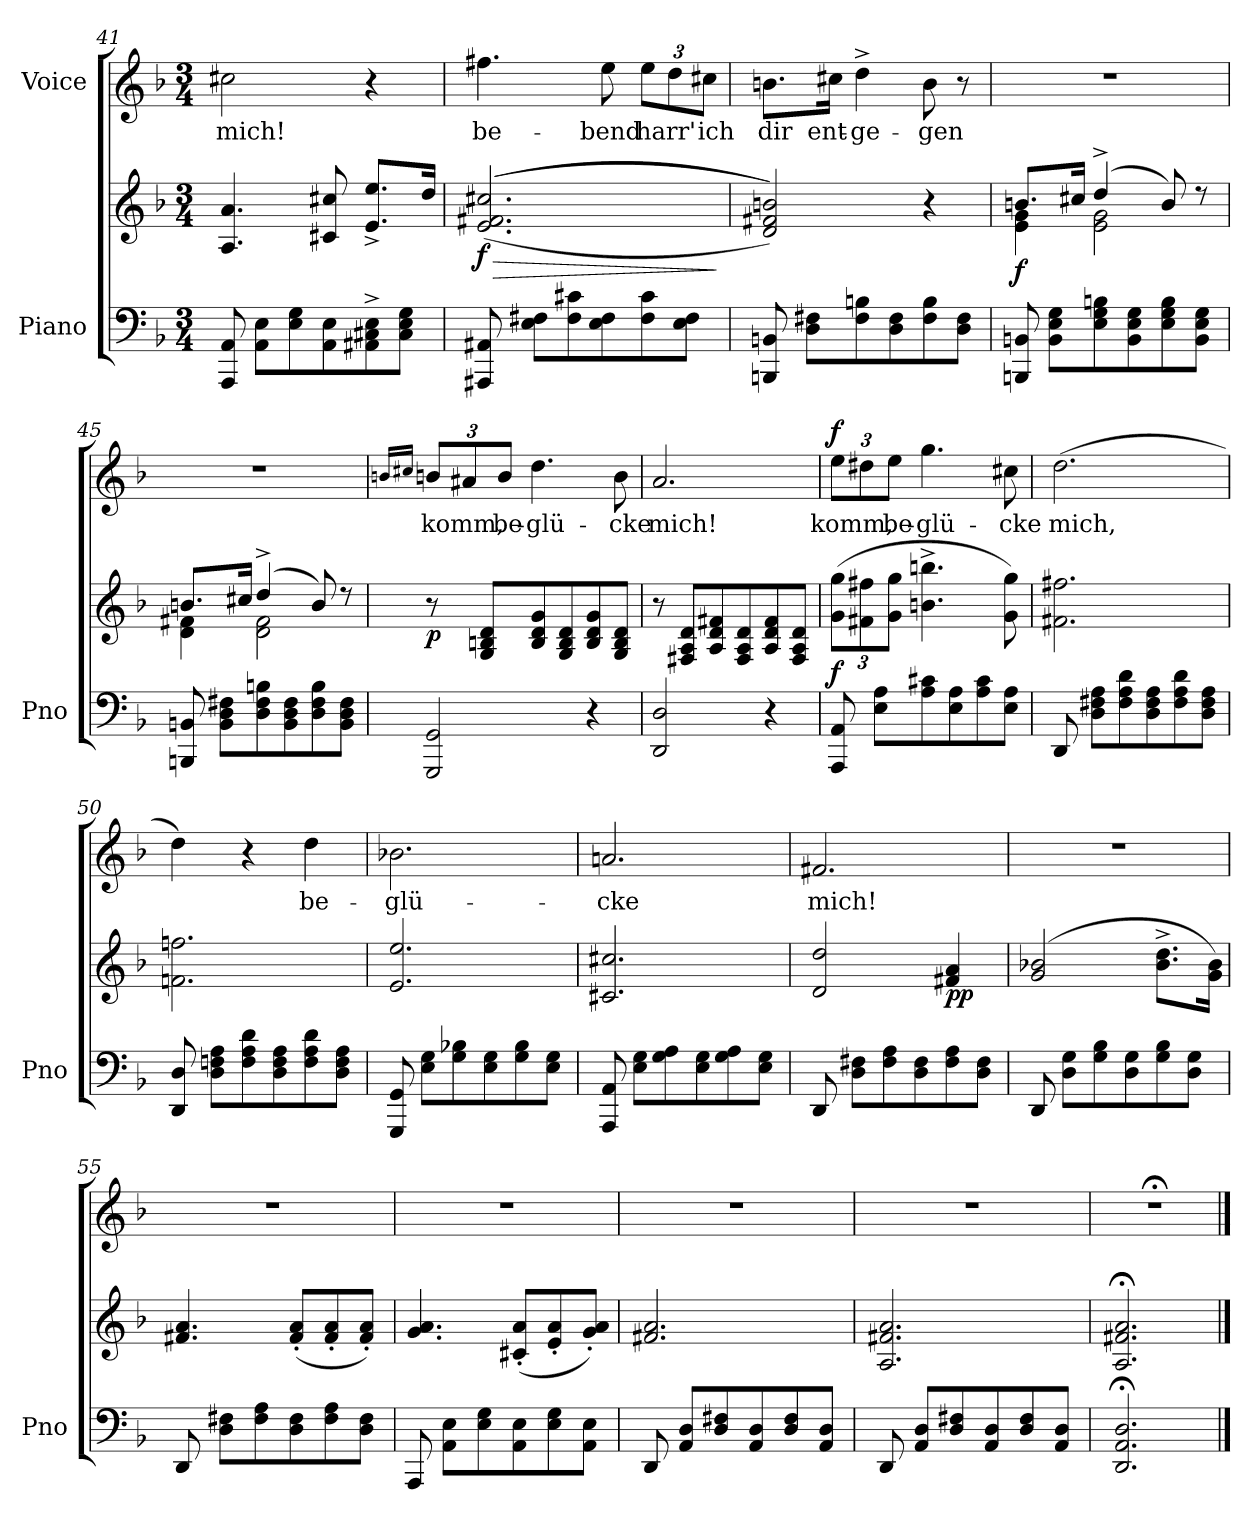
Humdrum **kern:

**kern	**kern	**dynam	**kern	**text	**dynam
*part2	*part2	*part2	*part1	*part1	*part1
*staff3	*staff2	*staff2/3	*staff1	*staff1	*staff1
*I"Piano	*	*	*I"Voice	*	*
*I'Pno	*	*	*	*	*
!!LO:LB:g=z
*clefF4	*clefG2	*	*clefG2	*	*
*k[b-]	*k[b-]	*	*k[b-]	*	*
*M3/4	*M3/4	*	*M3/4	*	*
=41	=41	=41	=41	=41	=41
!	!	!	!	!LO:LY:b	!
8AAA/ 8AA/	4.A/ 4.a/	.	2cc#X\	mich!	.
8AA\ 8E\L	.	.	.	.	.
8E\ 8G\	.	.	.	.	.
8AA\ 8E\	8c#X/ 8cc#X/	.	.	.	.
8AA#X\^ 8C#X\^ 8E\^	8.e/^ 8.ee/^L	.	4r	.	.
8C#\ 8E\ 8G\J	.	.	.	.	.
.	16dd/Jk	.	.	.	.
=42	=42	=42	=42	=42	=42
!	!	!LO:HP:b	!	!LO:LY:b	!
!	!	!LO:DY:n=1:b	!	!	!
8AAA#X/ 8AA#X/	(>(<(<2.e/ 2.f#X/ 2.cc#X/	> f	4.ff#X\	be-	.
8E\ 8F#X\L	.	.	.	.	.
8F#\ 8c#X\	.	.	.	.	.
!	!	!	!	!LO:LY:b	!
8E\ 8F#\	.	.	8ee\	-bend	.
*	*	*	*Xbrackettup	*	*
!	!	!	!	!LO:LY:b	!
8F#\ 8c#\	.	.	12ee\L	harr'	.
.	.	.	12dd\	.	.
8E\ 8F#\J	.	.	.	.	.
!	!	!	!	!LO:LY:b	!
.	.	.	12cc#X\J	ich	.
.	.	]	.	.	.
=43	=43	=43	=43	=43	=43
!	!	!	!	!LO:LY:b	!
8BBBn/ 8BBn/	2d/ 2f#X/ 2bn/)))	.	8.bn\L	dir	.
8D\ 8F#X\L	.	.	.	.	.
!	!	!	!	!LO:LY:b	!
.	.	.	16cc#X\Jk	ent-	.
!	!	!	!	!LO:LY:b	!
8F#\ 8Bn\	.	.	4dd^\	-ge-	.
8D\ 8F#\	.	.	.	.	.
!	!	!	!	!LO:LY:b	!
8F#\ 8B\	4r	.	8b\	-gen	.
8D\ 8F#\J	.	.	8r	.	.
=44	=44	=44	=44	=44	=44
*	*^	*	*	*	*
!	!	!	!LO:DY:b	!	!	!
8BBBn/ 8BBn/	8.bn/L	4e\ 4g\	f	2.r	.	.
8BB\ 8E\ 8G\L	.	.	.	.	.	.
.	16cc#X/Jk	.	.	.	.	.
8E\ 8G\ 8Bn\	(>4dd^/	2e\ 2g\	.	.	.	.
8BB\ 8E\ 8G\	.	.	.	.	.	.
8E\ 8G\ 8B\	8b/)	.	.	.	.	.
8BB\ 8E\ 8G\J	8r	.	.	.	.	.
!!LO:LB:g=z
=45	=45	=45	=45	=45	=45	=45
8BBBn/ 8BBn/	8.bn/L	4d\ 4f#X\	.	2.r	.	.
8BB\ 8D\ 8F#X\L	.	.	.	.	.	.
.	16cc#X/Jk	.	.	.	.	.
8D\ 8F#\ 8Bn\	(>4dd^/	2d\ 2f#\	.	.	.	.
8BB\ 8D\ 8F#\	.	.	.	.	.	.
8D\ 8F#\ 8B\	8b/)	.	.	.	.	.
8BB\ 8D\ 8F#\J	8r	.	.	.	.	.
*	*v	*v	*	*	*	*
=46	=46	=46	=46	=46	=46
.	.	.	16qbn/LL	.	.
.	.	.	16qcc#X/JJ	.	.
!	!	!LO:DY:b	!	!LO:LY:b	!
2GGG/ 2GG/	8r	p	12b/L	komm,	.
.	.	.	12a#X/	.	.
.	8G/ 8Bn/ 8d/L	.	.	.	.
!	!	!	!	!LO:LY:b	!
.	.	.	12b/J	be-	.
!	!	!	!	!LO:LY:b	!
.	8B/ 8d/ 8g/	.	4.dd\	-glü-	.
.	8G/ 8B/ 8d/	.	.	.	.
4r	8B/ 8d/ 8g/	.	.	.	.
!	!	!	!	!LO:LY:b	!
.	8G/ 8B/ 8d/J	.	8b\	-cke	.
=47	=47	=47	=47	=47	=47
!	!	!	!	!LO:LY:b	!
2DD/ 2D/	8r	.	2.a/	-mich!	.
.	8F#X/ 8A/ 8d/L	.	.	.	.
.	8A/ 8d/ 8f#X/	.	.	.	.
.	8F#/ 8A/ 8d/	.	.	.	.
4r	8A/ 8d/ 8f#/	.	.	.	.
.	8F#/ 8A/ 8d/J	.	.	.	.
=48	=48	=48	=48	=48	=48
*	*Xbrackettup	*	*	*	*
!	!	!LO:DY:a=2	!	!LO:LY:b	!LO:DY:a
8AAA/ 8AA/	(>12g\ 12gg\L	f	12ee\L	komm,	f
.	12f#X\ 12ff#X\	.	12dd#X\	.	.
8E\ 8A\L	.	.	.	.	.
!	!	!	!	!LO:LY:b	!
.	12g\ 12gg\J	.	12ee\J	be-	.
!	!	!	!	!LO:LY:b	!
8A\ 8c#X\	4.bn\^ 4.bbn\^	.	4.gg\	-glü-	.
8E\ 8A\	.	.	.	.	.
8A\ 8c#\	.	.	.	.	.
!	!	!	!	!LO:LY:b	!
8E\ 8A\J	8g\ 8gg\)	.	8cc#X\	-cke	.
=49	=49	=49	=49	=49	=49
!	!	!	!	!LO:LY:b	!
8DD/	2.f#X\ 2.ff#X\	.	(>2.dd\	mich,	.
8D\ 8F#X\ 8A\L	.	.	.	.	.
8F#\ 8A\ 8d\	.	.	.	.	.
8D\ 8F#\ 8A\	.	.	.	.	.
8F#\ 8A\ 8d\	.	.	.	.	.
8D\ 8F#\ 8A\J	.	.	.	.	.
!!LO:LB:g=z
=50	=50	=50	=50	=50	=50
8DD/ 8D/	2.fn\ 2.ffn\	.	4dd\)	.	.
8D\ 8Fn\ 8A\L	.	.	.	.	.
8F\ 8A\ 8d\	.	.	4r	.	.
8D\ 8F\ 8A\	.	.	.	.	.
!	!	!	!	!LO:LY:b	!
8F\ 8A\ 8d\	.	.	4dd\	be-	.
8D\ 8F\ 8A\J	.	.	.	.	.
=51	=51	=51	=51	=51	=51
!	!	!	!	!LO:LY:b	!
8GGG/ 8GG/	2.e/ 2.ee/	.	2.b-X\	-glü-	.
8E\ 8G\L	.	.	.	.	.
8G\ 8B-X\	.	.	.	.	.
8E\ 8G\	.	.	.	.	.
8G\ 8B-\	.	.	.	.	.
8E\ 8G\J	.	.	.	.	.
=52	=52	=52	=52	=52	=52
!	!	!	!	!LO:LY:b	!
8AAA/ 8AA/	2.c#X/ 2.cc#X/	.	2.an/	-cke	.
8E\ 8G\L	.	.	.	.	.
8G\ 8A\	.	.	.	.	.
8E\ 8G\	.	.	.	.	.
8G\ 8A\	.	.	.	.	.
8E\ 8G\J	.	.	.	.	.
=53	=53	=53	=53	=53	=53
!	!	!	!	!LO:LY:b	!
8DD/	2d/ 2dd/	.	2.f#X/	-mich!	.
8D\ 8F#X\L	.	.	.	.	.
8F#\ 8A\	.	.	.	.	.
8D\ 8F#\	.	.	.	.	.
!	!	!LO:DY:b	!	!	!
8F#\ 8A\	4f#X/ 4a/	pp	.	.	.
8D\ 8F#\J	.	.	.	.	.
=54	=54	=54	=54	=54	=54
8DD/	(>2g/ 2b-X/	.	2.r	.	.
8D\ 8G\L	.	.	.	.	.
8G\ 8B-\	.	.	.	.	.
8D\ 8G\	.	.	.	.	.
8G\ 8B-\	8.b-\^ 8.dd\^L	.	.	.	.
8D\ 8G\J	.	.	.	.	.
.	16g\ 16b-\Jk)	.	.	.	.
!!LO:PB:g=z
=55	=55	=55	=55	=55	=55
8DD/	4.f#X/ 4.a/	.	2.r	.	.
8D\ 8F#X\L	.	.	.	.	.
8F#\ 8A\	.	.	.	.	.
8D\ 8F#\	(<8f#/' 8a/'L	.	.	.	.
8F#\ 8A\	8f#/' 8a/'	.	.	.	.
8D\ 8F#\J	8f#/' 8a/'J)	.	.	.	.
=56	=56	=56	=56	=56	=56
8AAA/	4.g/ 4.a/	.	2.r	.	.
8AA\ 8E\L	.	.	.	.	.
8E\ 8G\	.	.	.	.	.
8AA\ 8E\	(<8c#X/' 8a/'L	.	.	.	.
8E\ 8G\	8e/' 8a/'	.	.	.	.
8AA\ 8E\J	8g/' 8a/'J)	.	.	.	.
=57	=57	=57	=57	=57	=57
8DD/	2.f#X/ 2.a/	.	2.r	.	.
8AA/ 8D/L	.	.	.	.	.
8D/ 8F#X/	.	.	.	.	.
8AA/ 8D/	.	.	.	.	.
8D/ 8F#/	.	.	.	.	.
8AA/ 8D/J	.	.	.	.	.
=58	=58	=58	=58	=58	=58
8DD/	2.A/ 2.f#X/ 2.a/	.	2.r	.	.
8AA/ 8D/L	.	.	.	.	.
8D/ 8F#X/	.	.	.	.	.
8AA/ 8D/	.	.	.	.	.
8D/ 8F#/	.	.	.	.	.
8AA/ 8D/J	.	.	.	.	.
=59	=59	=59	=59	=59	=59
2.DD/; 2.AA/; 2.D/;	2.A/;< 2.f#X/;< 2.a/;<	.	2.r;<	.	.
==	==	==	==	==	==
*-	*-	*-	*-	*-	*-
